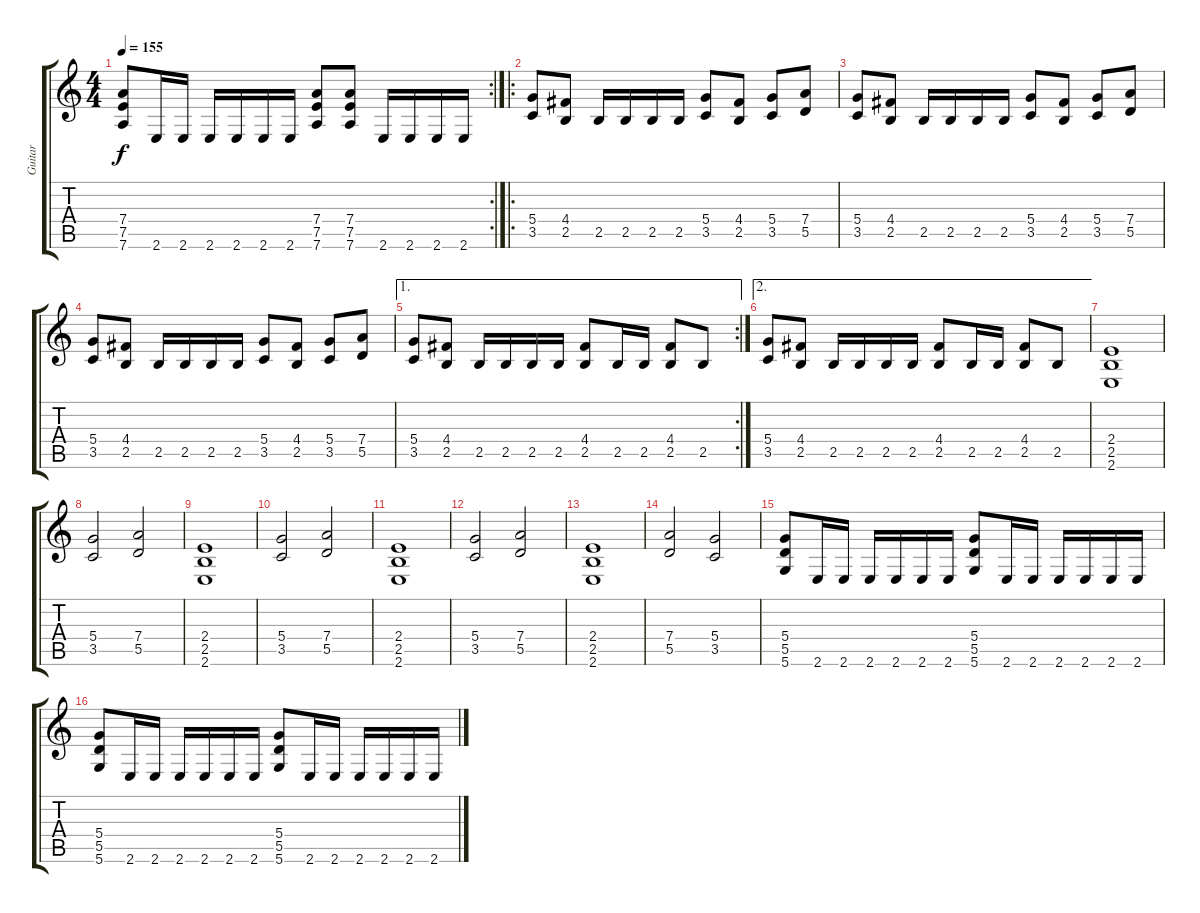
\track ("Guitar" "Guitar") {instrument distortionguitar}
\staff {score tabs}
\tuning (E4 B3 G3 D3 A2 D2) {hide}
\rc 2
\ts (4 4)
\tempo 155
\clef g2
\ks c
(7.4 7.5 7.6).8{dy f} 2.6.16 2.6.16 2.6.16 2.6.16 2.6.16 2.6.16 (7.4 7.5 7.6).8 (7.4 7.5 7.6).8 2.6.16 2.6.16 2.6.16 2.6.16 |
\ro
(5.4 3.5).8 (4.4 2.5).8 2.5.16 2.5.16 2.5.16 2.5.16 (5.4 3.5).8 (4.4 2.5).8 (5.4 3.5).8 (7.4 5.5).8 |
(5.4 3.5).8 (4.4 2.5).8 2.5.16 2.5.16 2.5.16 2.5.16 (5.4 3.5).8 (4.4 2.5).8 (5.4 3.5).8 (7.4 5.5).8 |
(5.4 3.5).8 (4.4 2.5).8 2.5.16 2.5.16 2.5.16 2.5.16 (5.4 3.5).8 (4.4 2.5).8 (5.4 3.5).8 (7.4 5.5).8 |
\ae 1
\rc 2
(5.4 3.5).8 (4.4 2.5).8 2.5.16 2.5.16 2.5.16 2.5.16 (4.4 2.5).8 2.5.16 2.5.16 (4.4 2.5).8 2.5.8 |
\ae 2
(5.4 3.5).8 (4.4 2.5).8 2.5.16 2.5.16 2.5.16 2.5.16 (4.4 2.5).8 2.5.16 2.5.16 (4.4 2.5).8 2.5.8 |
(2.4 2.5 2.6).1 |
(5.4 3.5).2 (7.4 5.5).2 |
(2.4 2.5 2.6).1 |
(5.4 3.5).2 (7.4 5.5).2 |
(2.4 2.5 2.6).1 |
(5.4 3.5).2 (7.4 5.5).2 |
(2.4 2.5 2.6).1 |
(7.4 5.5).2 (5.4 3.5).2 |
(5.4 5.5 5.6).8 2.6.16 2.6.16 2.6.16 2.6.16 2.6.16 2.6.16 (5.4 5.5 5.6).8 2.6.16 2.6.16 2.6.16 2.6.16 2.6.16 2.6.16 |
(5.4 5.5 5.6).8 2.6.16 2.6.16 2.6.16 2.6.16 2.6.16 2.6.16 (5.4 5.5 5.6).8 2.6.16 2.6.16 2.6.16 2.6.16 2.6.16 2.6.16
